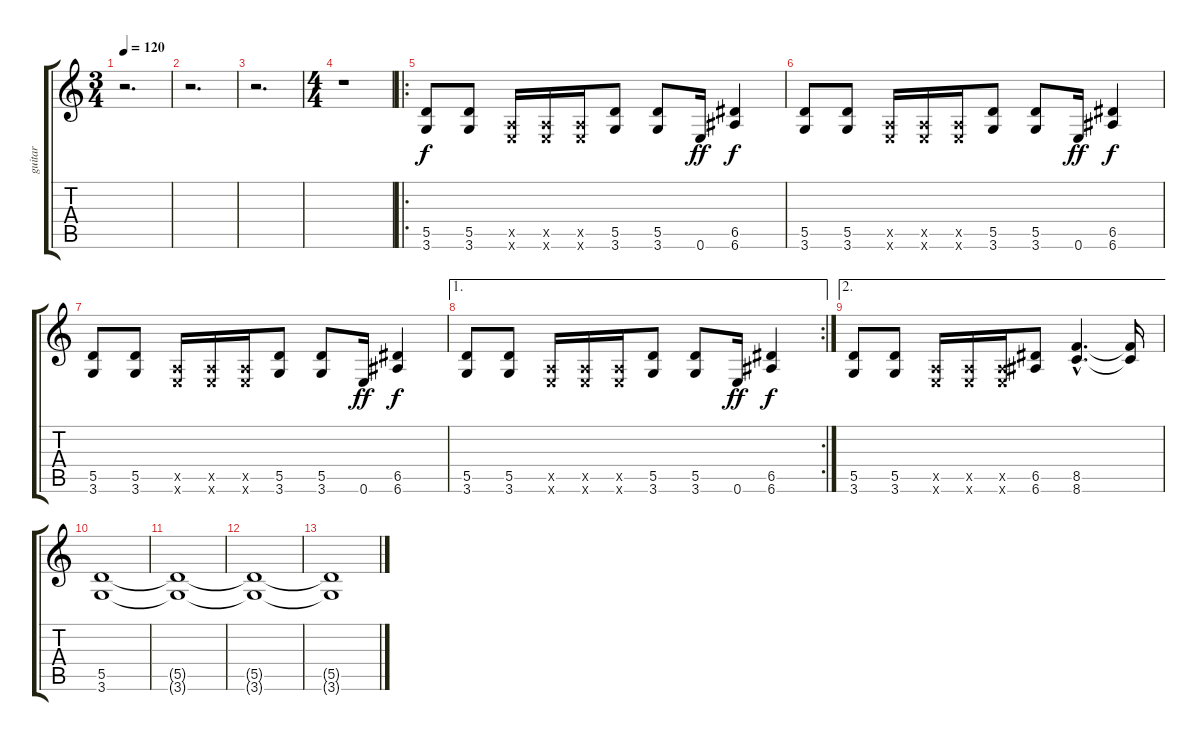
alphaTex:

\track ("guitar" "guitar") {instrument overdrivenguitar}
\staff {score tabs}
\tuning (E4 B3 G3 D3 A2 E2) {hide}
\ts (3 4)
\tempo 120
\clef g2
\ks c
r.2{d dy f} |
r.2{d} |
r.2{d} |
\ts (4 4)
r.1 |
\ro
(5.5 3.6).8{volume 12} (5.5 3.6).8 (0.5{x} 0.6{x}).16 (0.5{x} 0.6{x}).16 (0.5{x} 0.6{x}).16 (5.5 3.6).8 (5.5 3.6).8 0.6.16{dy ff} (6.5 6.6).4{dy f} |
(5.5 3.6).8 (5.5 3.6).8 (0.5{x} 0.6{x}).16 (0.5{x} 0.6{x}).16 (0.5{x} 0.6{x}).16 (5.5 3.6).8 (5.5 3.6).8 0.6.16{dy ff} (6.5 6.6).4{dy f} |
(5.5 3.6).8 (5.5 3.6).8 (0.5{x} 0.6{x}).16 (0.5{x} 0.6{x}).16 (0.5{x} 0.6{x}).16 (5.5 3.6).8 (5.5 3.6).8 0.6.16{dy ff} (6.5 6.6).4{dy f} |
\ae 1
\rc 2
(5.5 3.6).8 (5.5 3.6).8 (0.5{x} 0.6{x}).16 (0.5{x} 0.6{x}).16 (0.5{x} 0.6{x}).16 (5.5 3.6).8 (5.5 3.6).8 0.6.16{dy ff} (6.5 6.6).4{dy f} |
\ae 2
(5.5 3.6).8 (5.5 3.6).8 (0.5{x} 0.6{x}).16 (0.5{x} 0.6{x}).16 (0.5{x} 0.6{x}).16 (6.5 6.6).8 (8.5{hac} 8.6{hac}).4{d} (8.5{t} 8.6{t}).16 |
(5.5 3.6).1 |
(5.5{t} 3.6{t}).1 |
(5.5{t} 3.6{t}).1{volume 0} |
(5.5{t} 3.6{t}).1
